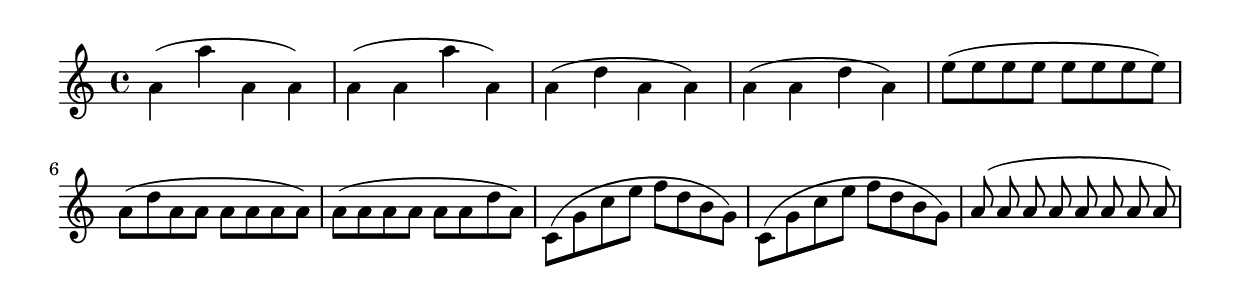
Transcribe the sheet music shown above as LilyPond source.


\version "2.1.22"
\header {
    
    texidoc = "The area underneath an (up) slur is minimised to improve the shape. "

}

\score{
\notes\relative c''{

\slurUp
\stemDown
a(a' a, a)
a(a a' a,)
a(d a a)
a(a d a)

e'8(e e e e e e e)
a,8(d a a a a a a)
a(a a a a a d a)

c,(g' c e f d b g) 
c,(g' c e f d b g) 

\set autoBeaming = ##f
\stemUp
a8(a a a a a a a)

}
\paper{
indent=0.0\mm
}
}

